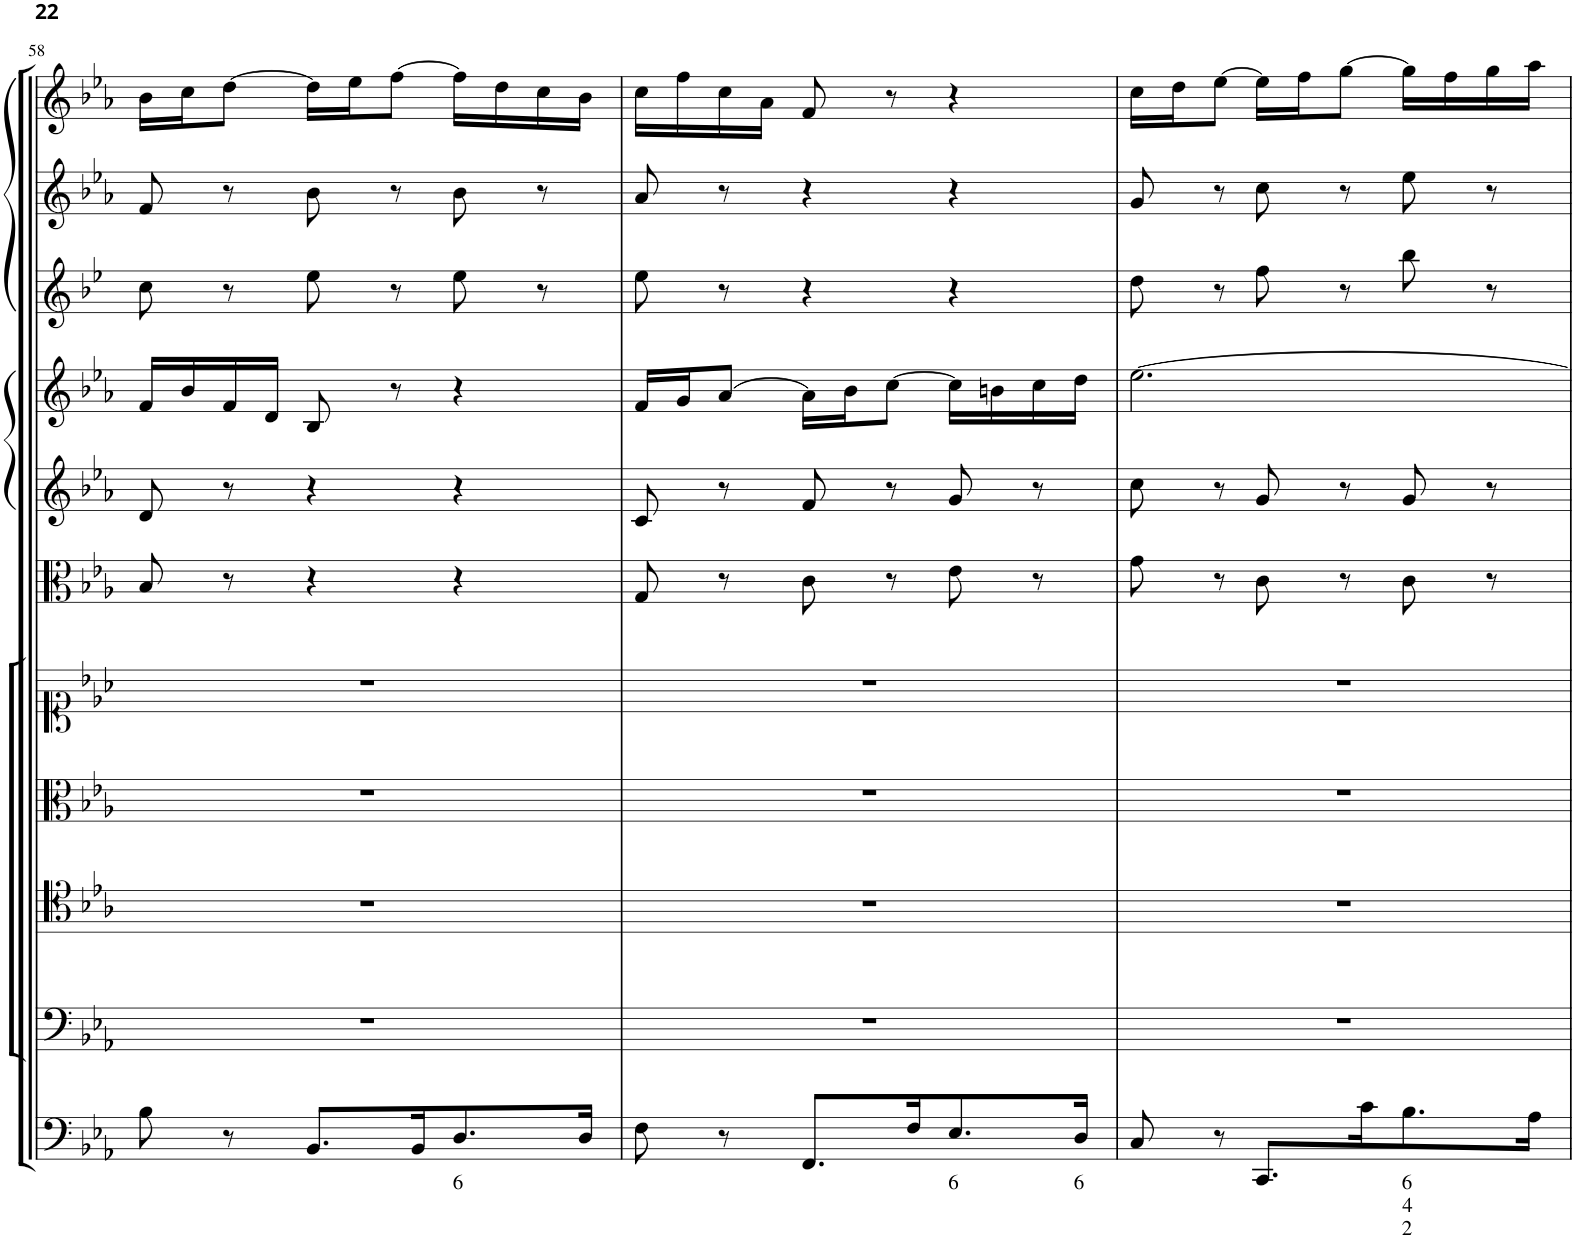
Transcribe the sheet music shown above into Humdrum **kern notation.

**kern	**kern	**kern	**kern	**kern	**kern	**kern	**kern	**kern	**kern	**kern
*part11	*part10	*part9	*part8	*part7	*part6	*part5	*part4	*part3	*part2	*part1
*staff11	*staff10	*staff9	*staff8	*staff7	*staff6	*staff5	*staff4	*staff3	*staff2	*staff1
*I"Continuo.	*I"Basso.	*I"Tenore.	*I"Alto.	*I"Soprano.	*I"Viola.	*I"Violino II	*I"Violino I	*I"Taille.	*I"Oboe II.	*I"Oboe I.
*	*	*	*	*	*	*	*	*	*I'Ob	*I'Ob
!!LO:PB:g=z
*clefF4	*clefF4	*clefC4	*clefC3	*clefC1	*clefC3	*clefG2	*clefG2	*clefG2	*clefG2	*clefG2
*	*	*	*	*	*	*	*	*Trd4c7	*	*
*k[b-e-a-]	*k[b-e-a-]	*k[b-e-a-]	*k[b-e-a-]	*k[b-e-a-]	*k[b-e-a-]	*k[b-e-a-]	*k[b-e-a-]	*k[b-e-]	*k[b-e-a-]	*k[b-e-a-]
*M3/4	*M3/4	*M3/4	*M3/4	*M3/4	*M3/4	*M3/4	*M3/4	*M3/4	*M3/4	*M3/4
=58	=58	=58	=58	=58	=58	=58	=58	=58	=58	=58
8B-\	2.r	2.r	2.r	2.r	8B-/	8d/	16f/LL	8cc\	8f/	16b-\LL
.	.	.	.	.	.	.	16b-/	.	.	16cc\J
8r	.	.	.	.	8r	8r	16f/	8r	8r	[8dd\J
.	.	.	.	.	.	.	16d/JJ	.	.	.
8.BB-^^/L	.	.	.	.	4r	4r	8B-/	8ee-\	8b-\	16dd\LL]
.	.	.	.	.	.	.	.	.	.	16ee-\J
.	.	.	.	.	.	.	8r	8r	8r	[8ff\J
16BB-/K	.	.	.	.	.	.	.	.	.	.
!LO:TX:b:t=6	!	!	!	!	!	!	!	!	!	!
8.D^^/	.	.	.	.	4r	4r	4r	8ee-\	8b-\	16ff\LL]
.	.	.	.	.	.	.	.	.	.	16dd\
.	.	.	.	.	.	.	.	8r	8r	16cc\
16D/Jk	.	.	.	.	.	.	.	.	.	16b-\JJ
=59	=59	=59	=59	=59	=59	=59	=59	=59	=59	=59
8F\	2.r	2.r	2.r	2.r	8G/	8c/	16f/LL	8ee-\	8a-/	16cc\LL
.	.	.	.	.	.	.	16g/J	.	.	16ff\
8r	.	.	.	.	8r	8r	[8a-/J	8r	8r	16cc\
.	.	.	.	.	.	.	.	.	.	16a-\JJ
8.FF^^/L	.	.	.	.	8c\	8f/	16a-\LL]	4r	4r	8f/
.	.	.	.	.	.	.	16b-\J	.	.	.
.	.	.	.	.	8r	8r	[8cc\J	.	.	8r
16F/K	.	.	.	.	.	.	.	.	.	.
!LO:TX:b:t=6	!	!	!	!	!	!	!	!	!	!
8.E-^^/	.	.	.	.	8e-\	8g/	16cc\LL]	4r	4r	4r
.	.	.	.	.	.	.	16bn\	.	.	.
.	.	.	.	.	8r	8r	16cc\	.	.	.
!LO:TX:b:t=6	!	!	!	!	!	!	!	!	!	!
16D/Jk	.	.	.	.	.	.	16dd\JJ	.	.	.
=60	=60	=60	=60	=60	=60	=60	=60	=60	=60	=60
8C/	2.r	2.r	2.r	2.r	8g\	8cc\	[2.ee-\	8dd\	8g/	16cc\LL
.	.	.	.	.	.	.	.	.	.	16dd\J
8r	.	.	.	.	8r	8r	.	8r	8r	[8ee-\J
8.CC^^/L	.	.	.	.	8c\	8g/	.	8ff\	8cc\	16ee-\LL]
.	.	.	.	.	.	.	.	.	.	16ff\J
.	.	.	.	.	8r	8r	.	8r	8r	[8gg\J
16c\K	.	.	.	.	.	.	.	.	.	.
!LO:TX:b:t=6	!	!	!	!	!	!	!	!	!	!
!LO:TX:b:t=4	!	!	!	!	!	!	!	!	!	!
!LO:TX:b:t=2	!	!	!	!	!	!	!	!	!	!
8.B-^^\	.	.	.	.	8c\	8g/	.	8bb-\	8ee-\	16gg\LL]
.	.	.	.	.	.	.	.	.	.	16ff\
.	.	.	.	.	8r	8r	.	8r	8r	16gg\
16A-\Jk	.	.	.	.	.	.	.	.	.	16aa-\JJ
=	=	=	=	=	=	=	=	=	=	=
*-	*-	*-	*-	*-	*-	*-	*-	*-	*-	*-
